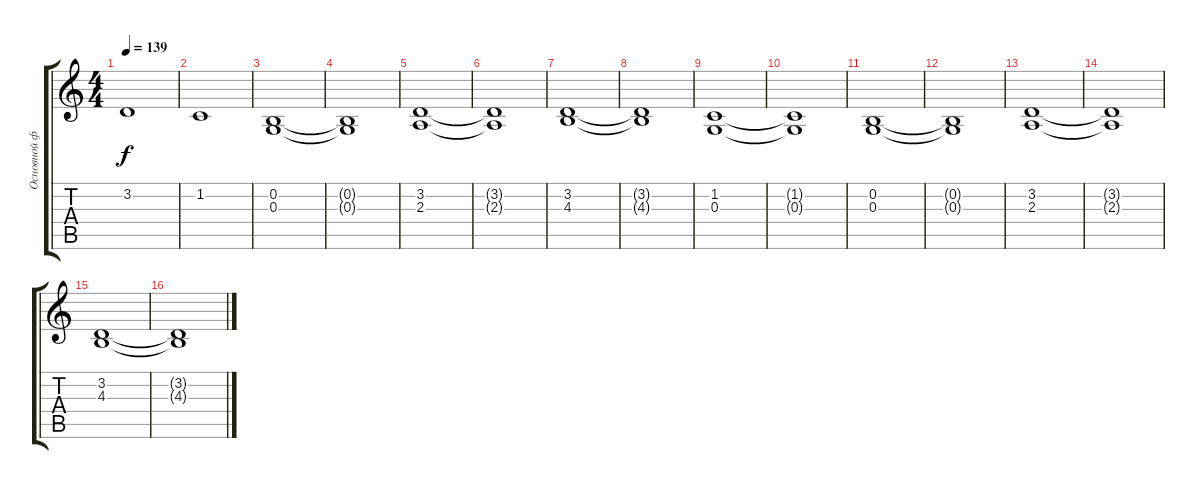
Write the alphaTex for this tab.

\track ("Основной фон" "Основной ф") {instrument synthstrings2}
\staff {score tabs}
\tuning (E4 B3 G3 D3 A2 E2) {hide}
\ts (4 4)
\tempo 139
\clef g2
\ks c
3.2.1{dy f} |
1.2.1 |
(0.2 0.3).1 |
(0.2{t} 0.3{t}).1 |
(3.2 2.3).1 |
(3.2{t} 2.3{t}).1 |
(3.2 4.3).1 |
(3.2{t} 4.3{t}).1 |
(1.2 0.3).1 |
(1.2{t} 0.3{t}).1 |
(0.2 0.3).1 |
(0.2{t} 0.3{t}).1 |
(3.2 2.3).1 |
(3.2{t} 2.3{t}).1 |
(3.2 4.3).1 |
(3.2{t} 4.3{t}).1
